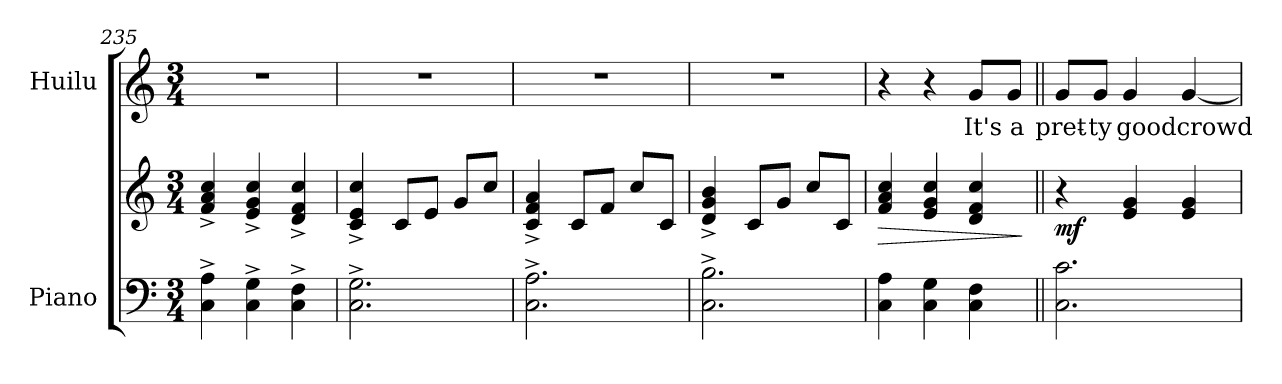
**kern	**kern	**dynam	**kern	**text
*part2	*part2	*part2	*part1	*part1
*staff3	*staff2	*staff2/3	*staff1	*staff1
*I"Piano	*	*	*I"Huilu	*
*I'Pno	*	*	*	*
*clefF4	*clefG2	*	*clefG2	*
*k[]	*k[]	*	*k[]	*
*M3/4	*M3/4	*	*M3/4	*
=235	=235	=235	=235	=235
4C\^ 4A\^	4f/^ 4a/^ 4cc/^	.	2.r	.
4C\^ 4G\^	4e/^ 4g/^ 4cc/^	.	.	.
4C\^ 4F\^	4d/^ 4f/^ 4cc/^	.	.	.
=236	=236	=236	=236	=236
2.C\^ 2.G\^	4c/^ 4e/^ 4cc/^	.	2.r	.
.	8c/L	.	.	.
.	8e/J	.	.	.
.	8g/L	.	.	.
.	8cc/J	.	.	.
=237	=237	=237	=237	=237
2.C\^ 2.A\^	4c/^ 4f/^ 4a/^	.	2.r	.
.	8c/L	.	.	.
.	8f/J	.	.	.
.	8cc/L	.	.	.
.	8c/J	.	.	.
=238	=238	=238	=238	=238
2.C\^ 2.B\^	4d/^ 4g/^ 4b/^	.	2.r	.
.	8c/L	.	.	.
.	8g/J	.	.	.
.	8cc/L	.	.	.
.	8c/J	.	.	.
!!LO:LB:g=z
=239	=239	=239	=239	=239
!	!	!LO:HP:b	!	!
4C\ 4A\	4f/ 4a/ 4cc/	>	4r	.
4C\ 4G\	4e/ 4g/ 4cc/	.	4r	.
4C\ 4F\	4d/ 4f/ 4cc/	.	8g/L	It's
.	.	.	8g/J	a
.	.	]	.	.
=240||	=240||	=240||	=240||	=240||
!	!	!LO:DY:b	!	!
2.C\ 2.c\	4r	mf	8g/L	pret-
.	.	.	8g/J	-ty
.	4e/ 4g/	.	4g/	good
.	4e/ 4g/	.	[4g/	crowd
=	=	=	=	=
*-	*-	*-	*-	*-
